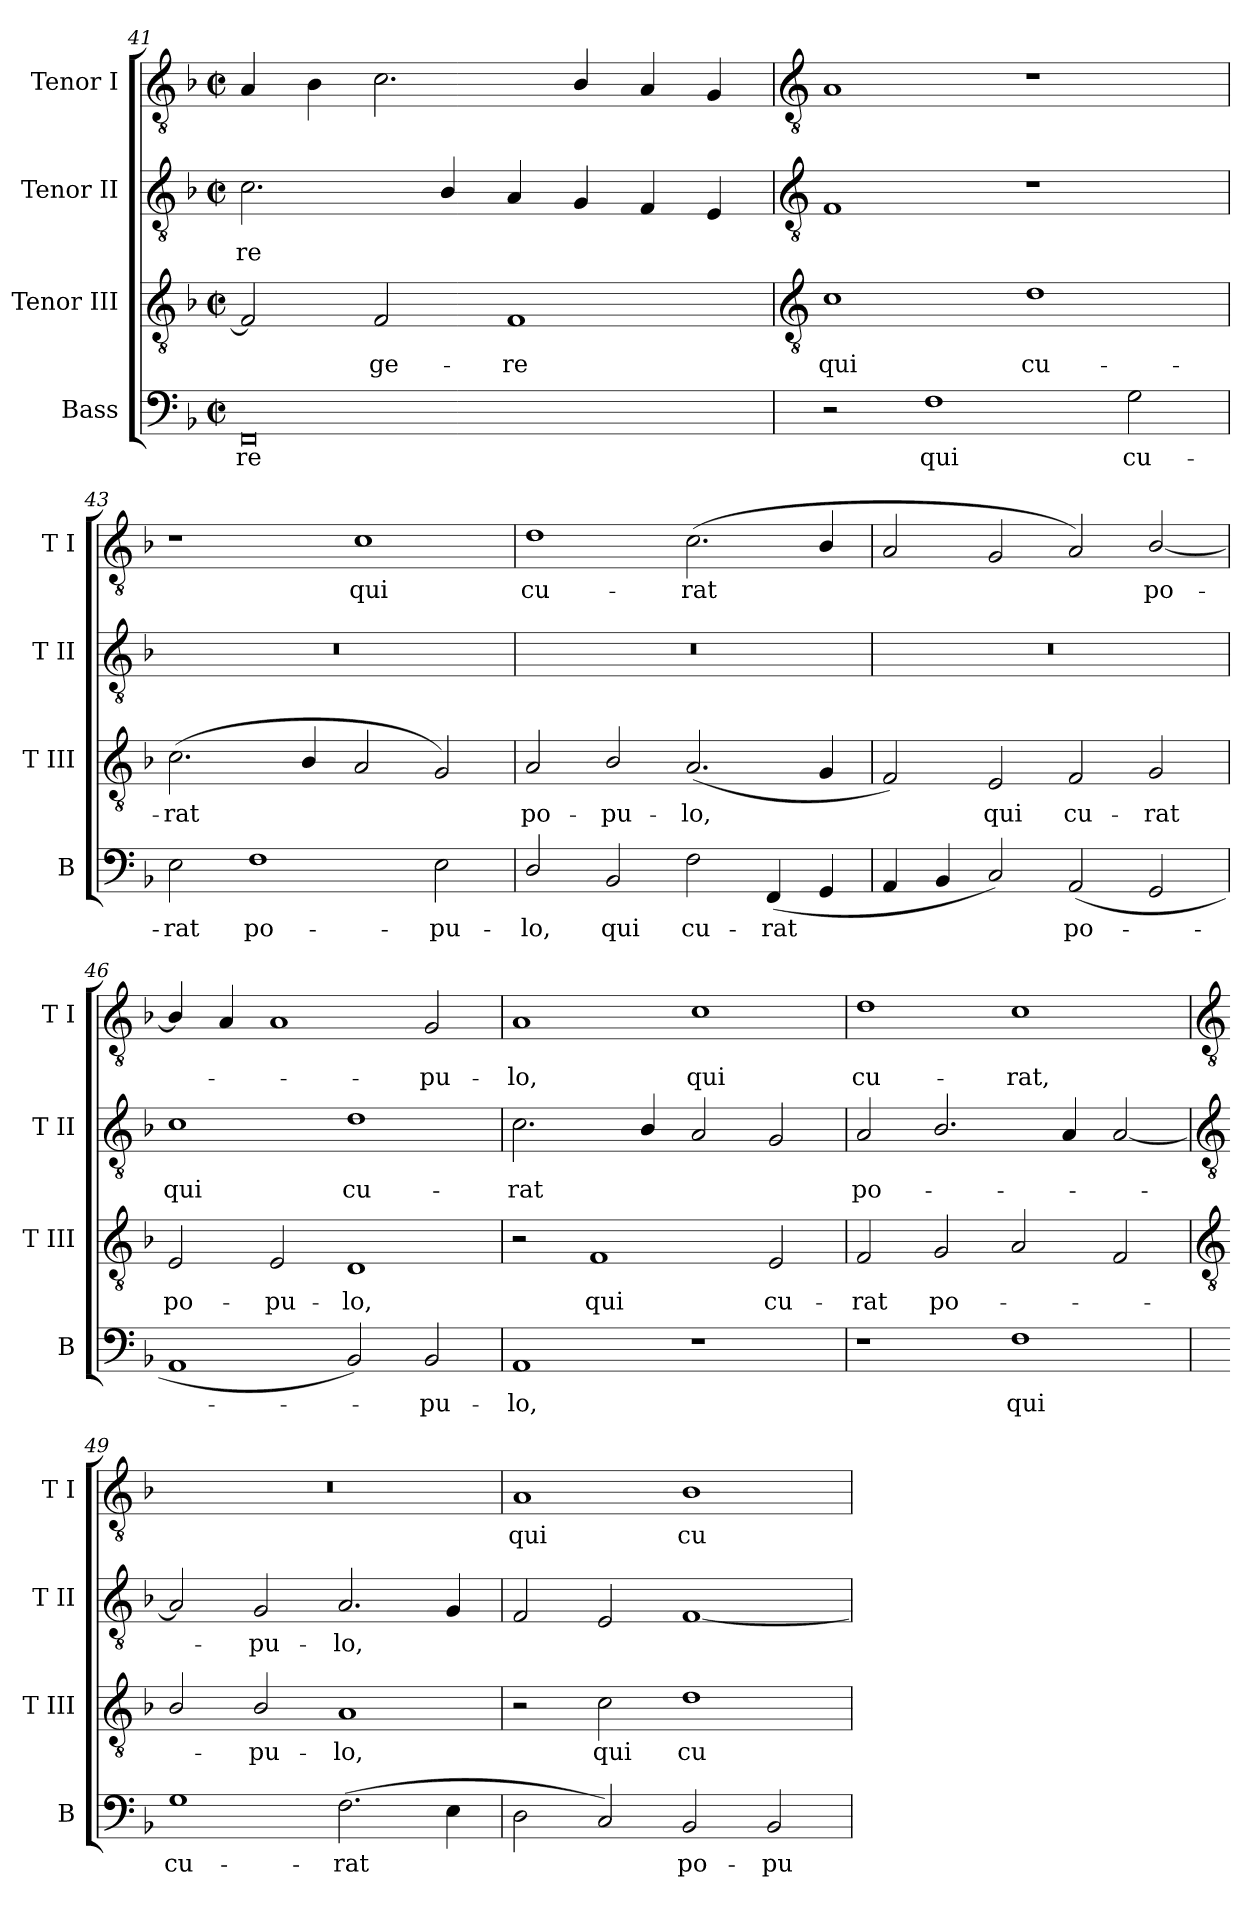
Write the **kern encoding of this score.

**kern	**text	**kern	**text	**kern	**text	**kern	**text
*part4	*part4	*part3	*part3	*part2	*part2	*part1	*part1
*staff4	*staff4	*staff3	*staff3	*staff2	*staff2	*staff1	*staff1
*I"Bass	*	*I"Tenor III	*	*I"Tenor II	*	*I"Tenor I	*
*I'B	*	*I'T III	*	*I'T II	*	*I'T I	*
*clefF4	*	*clefGv2	*	*clefGv2	*	*clefGv2	*
*k[b-]	*	*k[b-]	*	*k[b-]	*	*k[b-]	*
*F:	*	*F:	*	*F:	*	*F:	*
*M4/2	*	*M4/2	*	*M4/2	*	*M4/2	*
*met(c|)	*	*met(c|)	*	*met(c|)	*	*met(c|)	*
=41	=41	=41	=41	=41	=41	=41	=41
!	!LO:LY:b	!	!	!	!LO:LY:b	!	!
0FF	-re	2F]	.	2.c	-re	4A	.
.	.	.	.	.	.	4B-\	.
!	!	!	!LO:LY:b	!	!	!	!
.	.	2F	ge-	.	.	2.c\	.
.	.	.	.	4B-/	.	.	.
!	!	!	!LO:LY:b	!	!	!	!
.	.	1F	-re	4A	.	.	.
.	.	.	.	4G	.	4B-/	.
.	.	.	.	4F	.	4A	.
.	.	.	.	4E	.	4G	.
!!LO:LB:g=z
=42	=42	=42	=42	=42	=42	=42	=42
*	*	*clefGv2	*	*clefGv2	*	*clefGv2	*
!	!	!	!LO:LY:b	!	!	!	!
2r	.	1c	qui	1F	.	1A	.
!	!LO:LY:b	!	!	!	!	!	!
1F	qui	.	.	.	.	.	.
!	!	!	!LO:LY:b	!	!	!	!
.	.	1d	cu-	1r	.	1r	.
!	!LO:LY:b	!	!	!	!	!	!
2G	cu-	.	.	.	.	.	.
=43	=43	=43	=43	=43	=43	=43	=43
!	!LO:LY:b	!	!LO:LY:b	!	!	!	!
2E	-rat	(<2.c	-rat	0r	.	1r	.
!	!LO:LY:b	!	!	!	!	!	!
1F	po-	.	.	.	.	.	.
.	.	4B-/	.	.	.	.	.
!	!	!	!	!	!	!	!LO:LY:b
.	.	2A	.	.	.	1c	qui
!	!LO:LY:b	!	!	!	!	!	!
2E	-pu-	2G)	.	.	.	.	.
=44	=44	=44	=44	=44	=44	=44	=44
!	!LO:LY:b	!	!LO:LY:b	!	!	!	!LO:LY:b
2D/	-lo,	2A	po-	0r	.	1d	cu-
!	!LO:LY:b	!	!LO:LY:b	!	!	!	!
2BB-	qui	2B-/	-pu-	.	.	.	.
!	!LO:LY:b	!	!LO:LY:b	!	!	!	!LO:LY:b
2F	cu-	(<2.A	-lo,	.	.	(<2.c	-rat
!	!LO:LY:b	!	!	!	!	!	!
(<4FF	-rat	.	.	.	.	.	.
4GG	.	4G	.	.	.	4B-/	.
=45	=45	=45	=45	=45	=45	=45	=45
4AA	.	2F)	.	0r	.	2A	.
4BB-/	.	.	.	.	.	.	.
!	!	!	!LO:LY:b	!	!	!	!
2C)	.	2E	qui	.	.	2G	.
!	!LO:LY:b	!	!LO:LY:b	!	!	!	!
(<2AA	po-	2F	cu-	.	.	2A)	.
!	!	!	!LO:LY:b	!	!	!	!LO:LY:b
2GG	.	2G	-rat	.	.	[2B-/	po-
=46	=46	=46	=46	=46	=46	=46	=46
!	!	!	!LO:LY:b	!	!LO:LY:b	!	!
1AA	.	2E	po-	1c	qui	4B-/]	.
.	.	.	.	.	.	4A/	.
!	!	!	!LO:LY:b	!	!	!	!
.	.	2E	-pu-	.	.	1A	.
!	!	!	!LO:LY:b	!	!LO:LY:b	!	!
2BB-/)	.	1D	-lo,	1d	cu-	.	.
!	!LO:LY:b	!	!	!	!	!	!LO:LY:b
2BB-/	-pu-	.	.	.	.	2G	pu-
=47	=47	=47	=47	=47	=47	=47	=47
!	!LO:LY:b	!	!	!	!LO:LY:b	!	!LO:LY:b
1AA/	-lo,	2r	.	2.c	-rat	1A	-lo,
!	!	!	!LO:LY:b	!	!	!	!
.	.	1F	qui	.	.	.	.
.	.	.	.	4B-/	.	.	.
!	!	!	!	!	!	!	!LO:LY:b
1r	.	.	.	2A	.	1c	qui
!	!	!	!LO:LY:b	!	!	!	!
.	.	2E	cu-	2G	.	.	.
=48	=48	=48	=48	=48	=48	=48	=48
!	!	!	!LO:LY:b	!	!LO:LY:b	!	!LO:LY:b
1r	.	2F	-rat	2A	po-	1d	cu-
!	!	!	!LO:LY:b	!	!	!	!
.	.	2G	po-	2.B-/	.	.	.
!	!LO:LY:b	!	!	!	!	!	!LO:LY:b
1F	qui	2A	.	.	.	1c	-rat,
.	.	.	.	4A	.	.	.
.	.	2F	.	[2A	.	.	.
!!LO:LB:g=z
=49	=49	=49	=49	=49	=49	=49	=49
*	*	*clefGv2	*	*clefGv2	*	*clefGv2	*
!	!LO:LY:b	!	!	!	!	!	!
1G	cu-	2B-/	.	2A]	.	0r	.
!	!	!	!LO:LY:b	!	!LO:LY:b	!	!
.	.	2B-/	pu-	2G	pu-	.	.
!	!LO:LY:b	!	!LO:LY:b	!	!LO:LY:b	!	!
(>2.F	-rat	1A	-lo,	2.A	-lo,	.	.
4E	.	.	.	4G	.	.	.
=50	=50	=50	=50	=50	=50	=50	=50
!	!	!	!	!	!	!	!LO:LY:b
2D	.	2r	.	2F	.	1A	qui
!	!	!	!LO:LY:b	!	!	!	!
2C)	.	2c	qui	2E	.	.	.
!	!LO:LY:b	!	!LO:LY:b	!	!	!	!LO:LY:b
2BB-/	po-	1d	cu-	[1F	.	1B-	cu-
!	!LO:LY:b	!	!	!	!	!	!
2BB-/	-pu-	.	.	.	.	.	.
=	=	=	=	=	=	=	=
*-	*-	*-	*-	*-	*-	*-	*-
